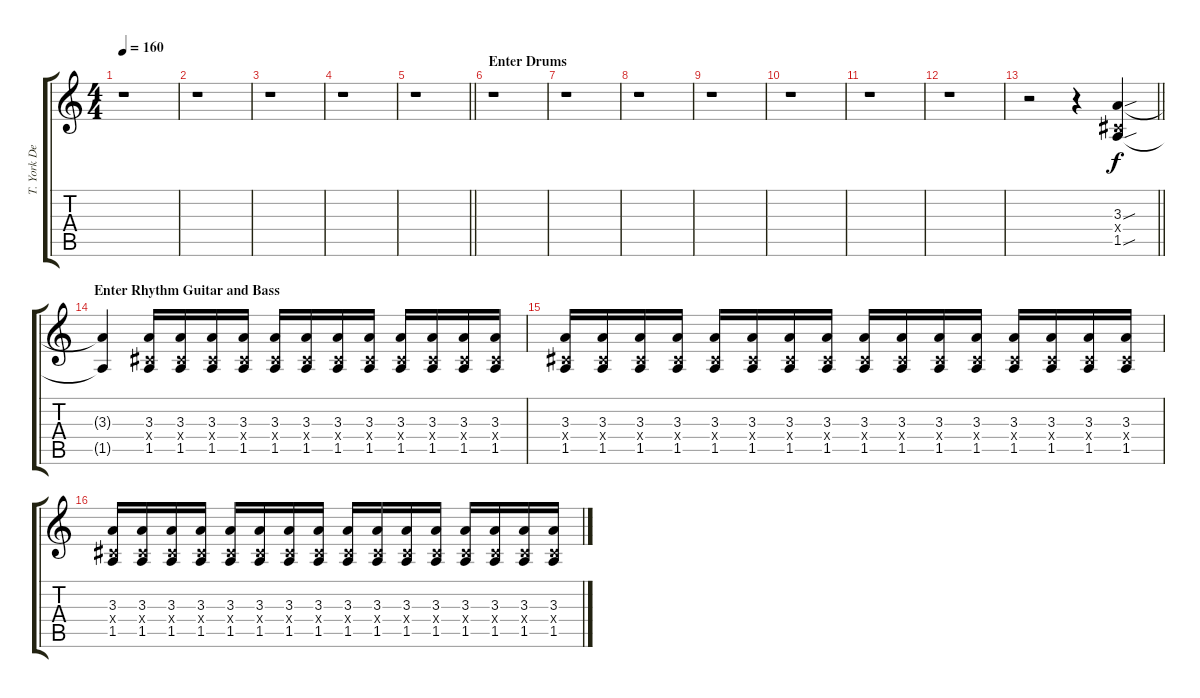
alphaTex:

\track ("T. York Delay" "T. York De") {instrument distortionguitar}
\staff {score tabs}
\tuning (Eb4 Bb3 Gb3 Db3 Ab2 Db2) {hide}
\ts (4 4)
\tempo 160
\clef g2
\ks c
r.1{dy f} |
r.1 |
r.1 |
r.1 |
\barLineRight lightlight
r.1 |
\section ("" "Enter Drums")
r.1 |
r.1 |
r.1 |
r.1 |
r.1 |
r.1 |
r.1 |
\barLineRight lightlight
r.2 r.4{volume 10 instrument distortionguitar} (3.3{sou} 0.4{x} 1.5{sou}).4 |
\section ("" "Enter Rhythm Guitar and Bass")
(3.3{t} 1.5{t}).4 (3.3 0.4{x} 1.5).16 (3.3 0.4{x} 1.5).16 (3.3 0.4{x} 1.5).16 (3.3 0.4{x} 1.5).16 (3.3 0.4{x} 1.5).16 (3.3 0.4{x} 1.5).16 (3.3 0.4{x} 1.5).16 (3.3 0.4{x} 1.5).16 (3.3 0.4{x} 1.5).16 (3.3 0.4{x} 1.5).16 (3.3 0.4{x} 1.5).16 (3.3 0.4{x} 1.5).16 |
(3.3 0.4{x} 1.5).16 (3.3 0.4{x} 1.5).16 (3.3 0.4{x} 1.5).16 (3.3 0.4{x} 1.5).16 (3.3 0.4{x} 1.5).16 (3.3 0.4{x} 1.5).16 (3.3 0.4{x} 1.5).16 (3.3 0.4{x} 1.5).16 (3.3 0.4{x} 1.5).16 (3.3 0.4{x} 1.5).16 (3.3 0.4{x} 1.5).16 (3.3 0.4{x} 1.5).16 (3.3 0.4{x} 1.5).16 (3.3 0.4{x} 1.5).16 (3.3 0.4{x} 1.5).16 (3.3 0.4{x} 1.5).16 |
(3.3 0.4{x} 1.5).16 (3.3 0.4{x} 1.5).16 (3.3 0.4{x} 1.5).16 (3.3 0.4{x} 1.5).16 (3.3 0.4{x} 1.5).16 (3.3 0.4{x} 1.5).16 (3.3 0.4{x} 1.5).16 (3.3 0.4{x} 1.5).16 (3.3 0.4{x} 1.5).16 (3.3 0.4{x} 1.5).16 (3.3 0.4{x} 1.5).16 (3.3 0.4{x} 1.5).16 (3.3 0.4{x} 1.5).16 (3.3 0.4{x} 1.5).16 (3.3 0.4{x} 1.5).16 (3.3 0.4{x} 1.5).16
